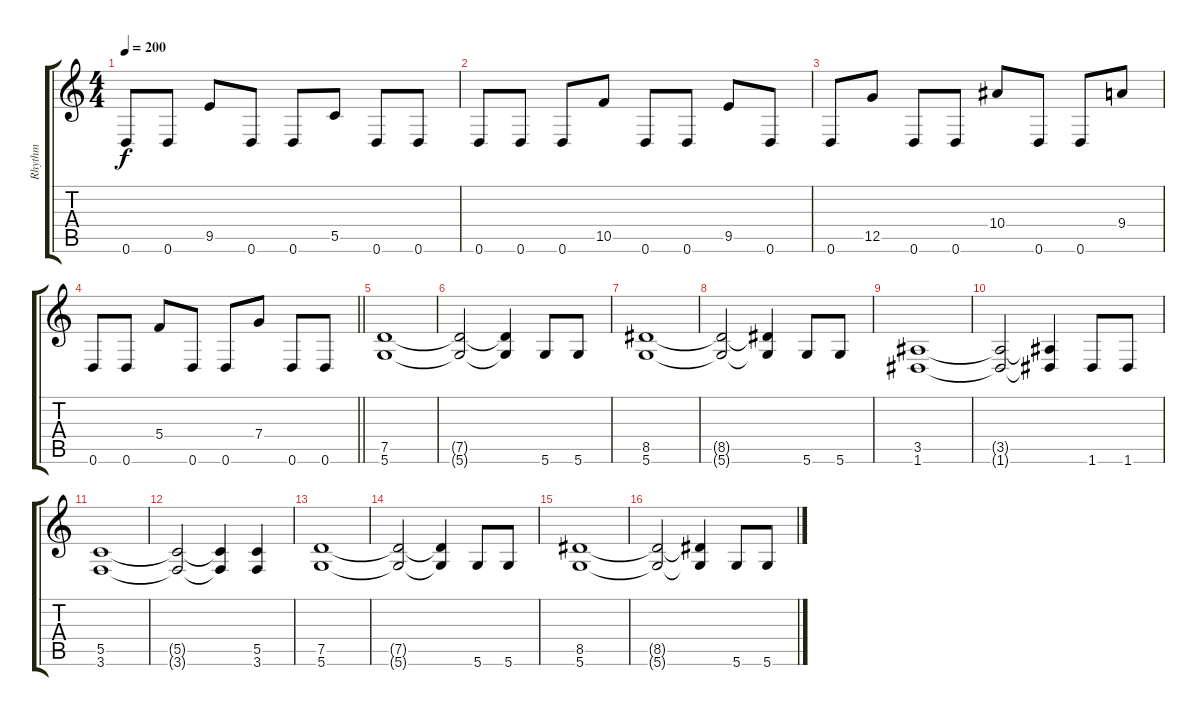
\track ("Rhythm" "Rhythm") {instrument distortionguitar}
\staff {score tabs}
\tuning (D4 A3 F3 C3 G2 D2) {hide}
\ts (4 4)
\tempo 200
\clef g2
\ks c
0.6.8{dy f} 0.6.8 9.5.8 0.6.8 0.6.8 5.5.8 0.6.8 0.6.8 |
0.6.8 0.6.8 0.6.8 10.5.8 0.6.8 0.6.8 9.5.8 0.6.8 |
0.6.8 12.5.8 0.6.8 0.6.8 10.4.8 0.6.8 0.6.8 9.4.8 |
\barLineRight lightlight
0.6.8 0.6.8 5.4.8 0.6.8 0.6.8 7.4.8 0.6.8 0.6.8 |
(7.5 5.6).1 |
(7.5{t} 5.6{t}).2 (7.5{t} 5.6{t}).4 5.6.8 5.6.8 |
(8.5 5.6).1 |
(8.5{t} 5.6{t}).2 (8.5{t} 5.6{t}).4 5.6.8 5.6.8 |
(3.5 1.6).1 |
(3.5{t} 1.6{t}).2 (3.5{t} 1.6{t}).4 1.6.8 1.6.8 |
(5.5 3.6).1 |
(5.5{t} 3.6{t}).2 (5.5{t} 3.6{t}).4 (5.5 3.6).4 |
(7.5 5.6).1 |
(7.5{t} 5.6{t}).2 (7.5{t} 5.6{t}).4 5.6.8 5.6.8 |
(8.5 5.6).1 |
(8.5{t} 5.6{t}).2 (8.5{t} 5.6{t}).4 5.6.8 5.6.8
